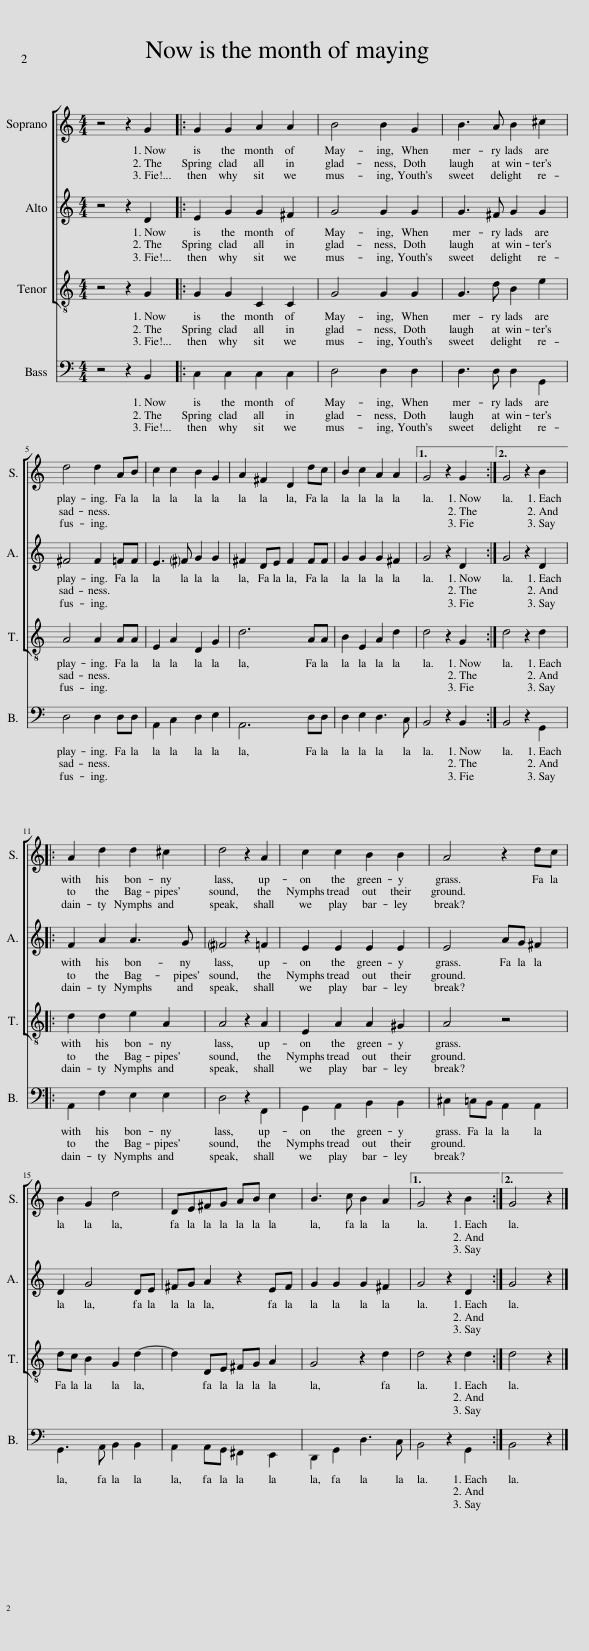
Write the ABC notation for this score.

X:1
%%score [ 1 2 3 ] 4
L:1/8
M:4/4
I:linebreak $
K:C
V:1 treble
V:2 treble
V:3 treble-8
V:4 bass
V:1
 z4 z2 G2 |: G2 G2 A2 A2 | B4 B2 G2 | B3 A B2 ^c2 |$ d4 d2 AB | %5
 c2 c2 B2 G2 | A2 ^F2 D2 dc | B2 c2 A2 A2 |1 G4 z2 G2 :|2 G4 z2 B2 |:$ %10
 A2 d2 d2 ^c2 | d4 z2 A2 | c2 c2 B2 B2 | A4 z2 dc |$ B2 G2 d4 | %15
 DE^FG AB c2 | B3 c B2 A2 |1 G4 z2 B2 :|2 G4 x2 z2 |] %19
V:2
 z4 z2 D2 |: E2 G2 G2 ^F2 | G4 G2 G2 | G3 ^F G2 G2 |$ ^F4 F2 =FF | %5
 E3 !courtesy!^F G2 G2 | ^F2 DE F2 FF | G2 G2 G2 ^F2 |1 G4 z2 D2 :|2 G4 z2 D2 |:$ %10
 F2 A2 A3 G | !courtesy!^F4 z2 =F2 | E2 E2 E2 E2 | E4 AG ^F2 |$ D2 G4 DE | %15
 ^FG A2 z2 EF | G2 G2 G2 ^F2 |1 G4 z2 D2 :|2 G4 x2 z2 |] %19
V:3
 z4 z2 G2 |: G2 G2 C2 C2 | G4 G2 G2 | G3 d B2 e2 |$ A4 A2 AA | %5
 E2 A2 D2 G2 | d6 AA | B2 E2 A2 d2 |1 d4 z2 G2 :|2 d4 z2 d2 |:$ %10
 d2 d2 e2 A2 | A4 z2 A2 | E2 A2 A2 ^G2 | A4 z4 |$ dc B2 G2 d2- | %15
 d2 DE ^FG A2 | G4 z2 d2 |1 d4 z2 d2 :|2 d4 x2 z2 |] %19
V:4
 z4 z2 B,,2 |: C,2 C,2 C,2 C,2 | D,4 D,2 D,2 | D,3 D, D,2 G,,2 |$ D,4 D,2 D,D, | %5
 A,,2 C,2 D,2 E,2 | A,,6 D,D, | D,2 E,2 D,3 C, |1 B,,4 z2 B,,2 :|2 B,,4 z2 G,,2 |:$ %10
 A,,2 F,2 E,2 E,2 | D,4 z2 F,,2 | G,,2 A,,2 B,,2 B,,2 | ^C,2 =C,B,, A,,2 A,,2 |$ G,,3 A,, B,,2 B,,2 | %15
 A,,2 A,,G,, ^F,,2 E,,2 | D,,2 G,,2 D,3 C, |1 B,,4 z2 G,,2 :|2 B,,4 x2 z2 |] %19
